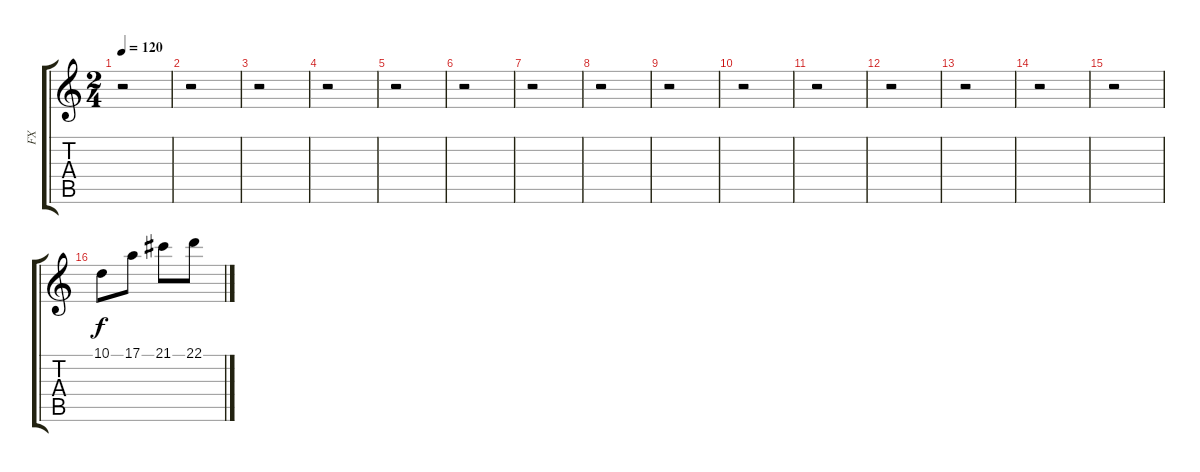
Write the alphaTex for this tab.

\track ("FX" "FX") {instrument fx5brightness}
\staff {score tabs}
\tuning (E4 B3 G3 D3 A2 E2) {hide}
\ts (2 4)
\tempo 120
\clef g2
\ks c
r.2{dy f} |
r.2 |
r.2 |
r.2 |
r.2 |
r.2 |
r.2 |
r.2 |
r.2 |
r.2 |
r.2 |
r.2 |
r.2 |
r.2 |
r.2 |
10.1.8 17.1.8 21.1.8 22.1.8
